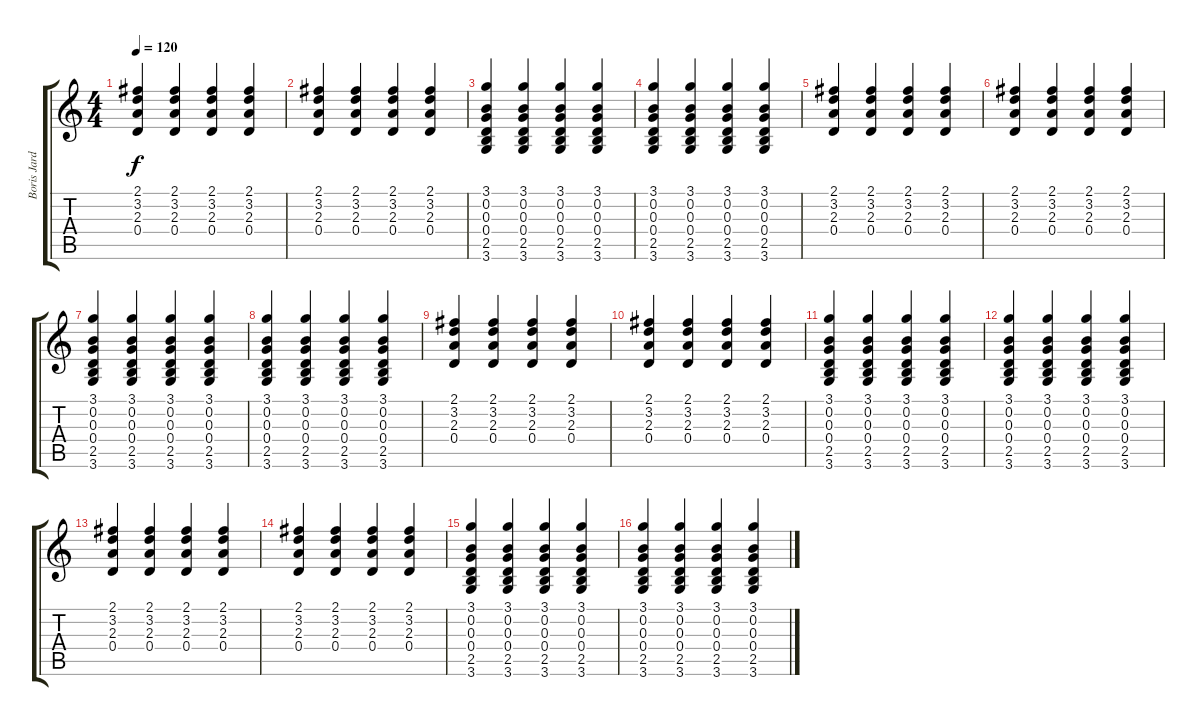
\track ("Boris Jardel" "Boris Jard") {instrument electricguitarjazz}
\staff {score tabs}
\tuning (E4 B3 G3 D3 A2 E2) {hide}
\ts (4 4)
\tempo 120
\clef g2
\ks c
(2.1 3.2 2.3 0.4).4{dy f} (2.1 3.2 2.3 0.4).4 (2.1 3.2 2.3 0.4).4 (2.1 3.2 2.3 0.4).4 |
(2.1 3.2 2.3 0.4).4 (2.1 3.2 2.3 0.4).4 (2.1 3.2 2.3 0.4).4 (2.1 3.2 2.3 0.4).4 |
(3.1 0.2 0.3 0.4 2.5 3.6).4 (3.1 0.2 0.3 0.4 2.5 3.6).4 (3.1 0.2 0.3 0.4 2.5 3.6).4 (3.1 0.2 0.3 0.4 2.5 3.6).4 |
(3.1 0.2 0.3 0.4 2.5 3.6).4 (3.1 0.2 0.3 0.4 2.5 3.6).4 (3.1 0.2 0.3 0.4 2.5 3.6).4 (3.1 0.2 0.3 0.4 2.5 3.6).4 |
(2.1 3.2 2.3 0.4).4 (2.1 3.2 2.3 0.4).4 (2.1 3.2 2.3 0.4).4 (2.1 3.2 2.3 0.4).4 |
(2.1 3.2 2.3 0.4).4 (2.1 3.2 2.3 0.4).4 (2.1 3.2 2.3 0.4).4 (2.1 3.2 2.3 0.4).4 |
(3.1 0.2 0.3 0.4 2.5 3.6).4 (3.1 0.2 0.3 0.4 2.5 3.6).4 (3.1 0.2 0.3 0.4 2.5 3.6).4 (3.1 0.2 0.3 0.4 2.5 3.6).4 |
(3.1 0.2 0.3 0.4 2.5 3.6).4 (3.1 0.2 0.3 0.4 2.5 3.6).4 (3.1 0.2 0.3 0.4 2.5 3.6).4 (3.1 0.2 0.3 0.4 2.5 3.6).4 |
(2.1 3.2 2.3 0.4).4 (2.1 3.2 2.3 0.4).4 (2.1 3.2 2.3 0.4).4 (2.1 3.2 2.3 0.4).4 |
(2.1 3.2 2.3 0.4).4 (2.1 3.2 2.3 0.4).4 (2.1 3.2 2.3 0.4).4 (2.1 3.2 2.3 0.4).4 |
(3.1 0.2 0.3 0.4 2.5 3.6).4 (3.1 0.2 0.3 0.4 2.5 3.6).4 (3.1 0.2 0.3 0.4 2.5 3.6).4 (3.1 0.2 0.3 0.4 2.5 3.6).4 |
(3.1 0.2 0.3 0.4 2.5 3.6).4 (3.1 0.2 0.3 0.4 2.5 3.6).4 (3.1 0.2 0.3 0.4 2.5 3.6).4 (3.1 0.2 0.3 0.4 2.5 3.6).4 |
(2.1 3.2 2.3 0.4).4 (2.1 3.2 2.3 0.4).4 (2.1 3.2 2.3 0.4).4 (2.1 3.2 2.3 0.4).4 |
(2.1 3.2 2.3 0.4).4 (2.1 3.2 2.3 0.4).4 (2.1 3.2 2.3 0.4).4 (2.1 3.2 2.3 0.4).4 |
(3.1 0.2 0.3 0.4 2.5 3.6).4 (3.1 0.2 0.3 0.4 2.5 3.6).4 (3.1 0.2 0.3 0.4 2.5 3.6).4 (3.1 0.2 0.3 0.4 2.5 3.6).4 |
(3.1 0.2 0.3 0.4 2.5 3.6).4 (3.1 0.2 0.3 0.4 2.5 3.6).4 (3.1 0.2 0.3 0.4 2.5 3.6).4 (3.1 0.2 0.3 0.4 2.5 3.6).4
